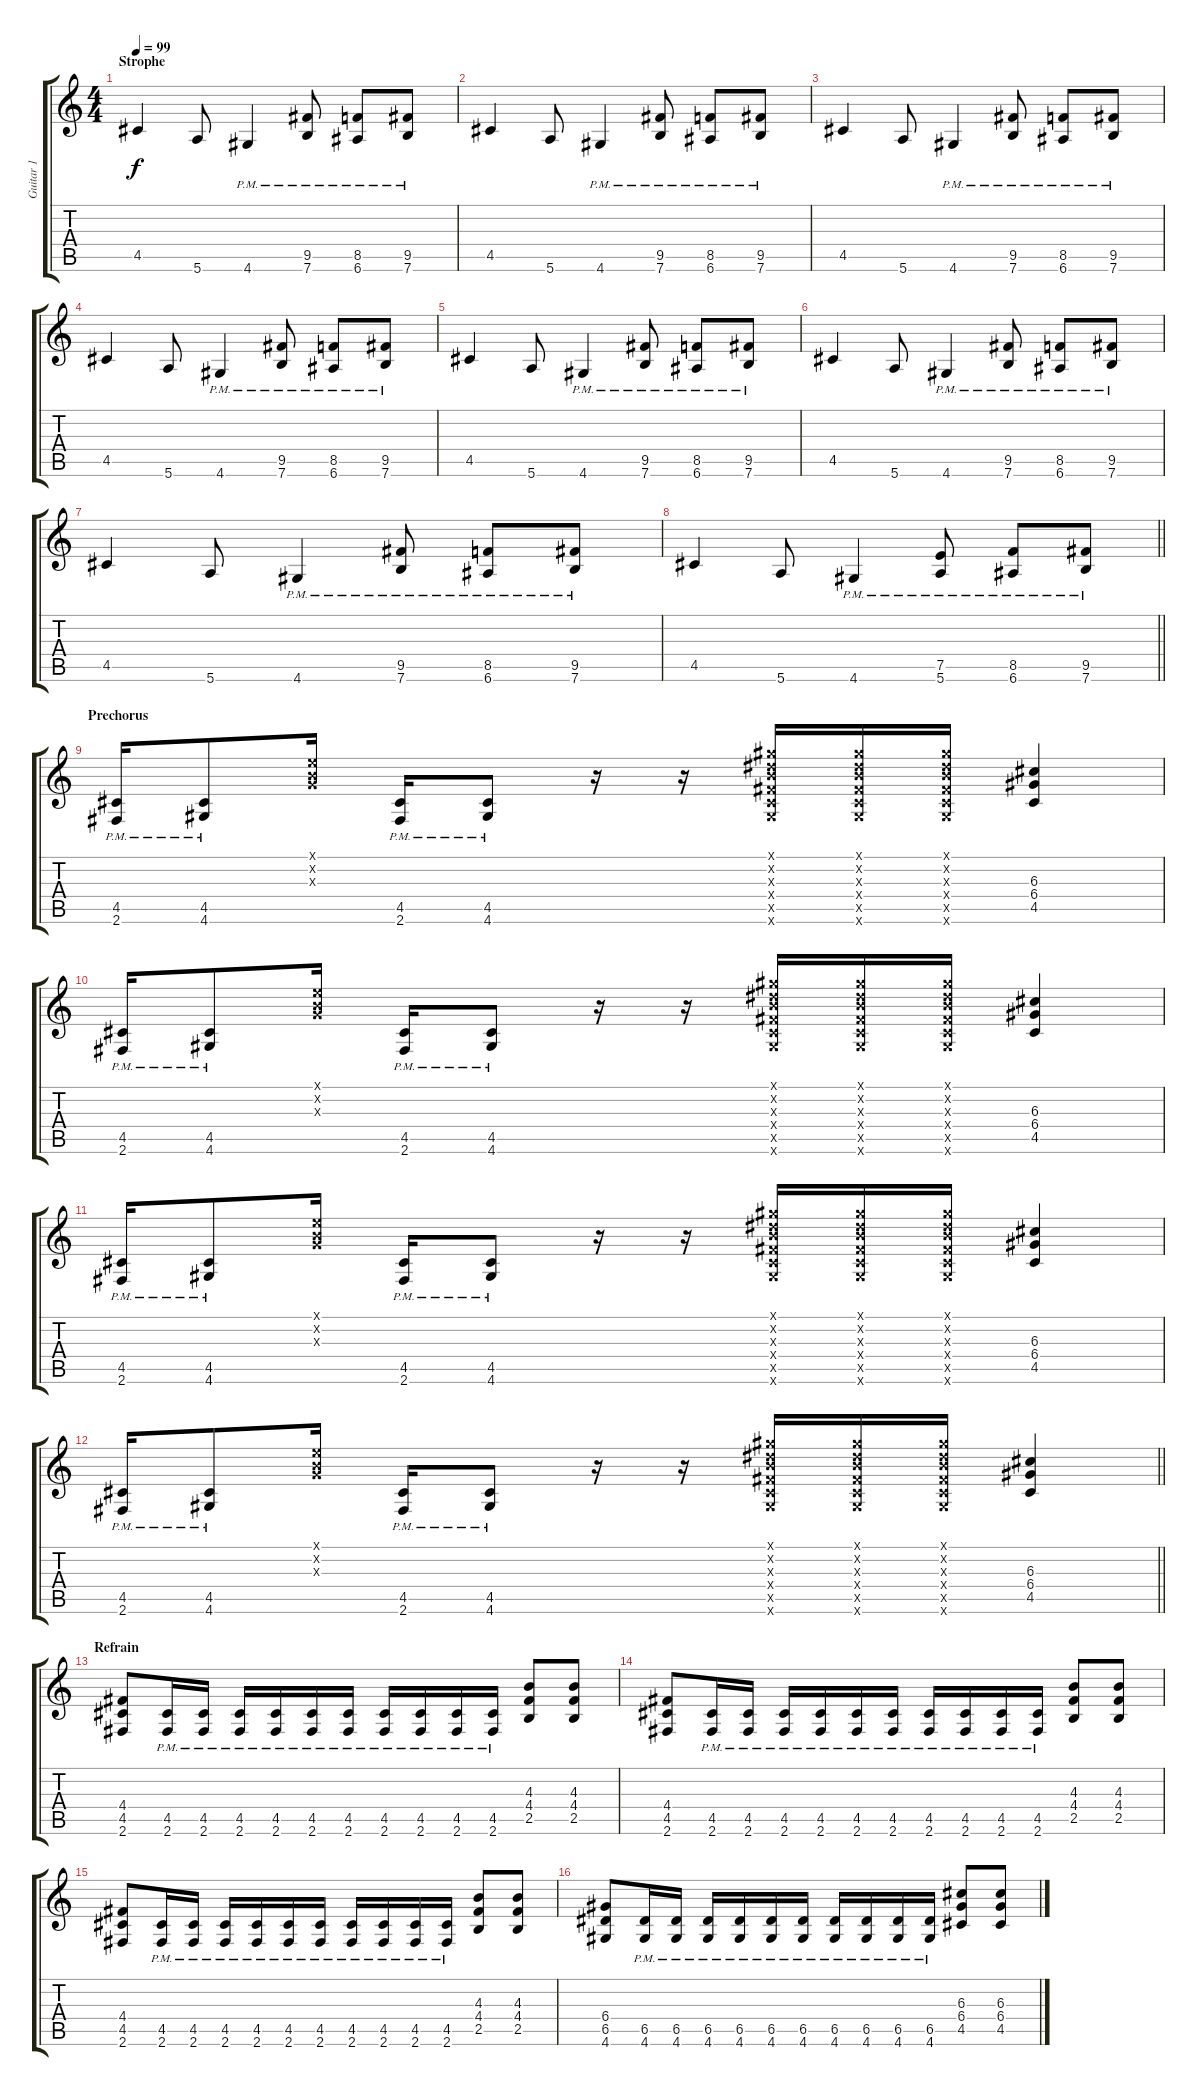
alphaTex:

\track ("Guitar 1" "Guitar 1") {instrument distortionguitar}
\staff {score tabs}
\tuning (E4 B3 G3 D3 A2 E2) {hide}
\ts (4 4)
\section ("" "Strophe")
\tempo 99
\clef g2
\ks c
4.5.4{dy f} 5.6.8 4.6{pm}.4 (9.5{pm} 7.6{pm}).8 (8.5{pm} 6.6{pm}).8 (9.5{pm} 7.6{pm}).8 |
4.5.4 5.6.8 4.6{pm}.4 (9.5{pm} 7.6{pm}).8 (8.5{pm} 6.6{pm}).8 (9.5{pm} 7.6{pm}).8 |
4.5.4 5.6.8 4.6{pm}.4 (9.5{pm} 7.6{pm}).8 (8.5{pm} 6.6{pm}).8 (9.5{pm} 7.6{pm}).8 |
4.5.4 5.6.8 4.6{pm}.4 (9.5{pm} 7.6{pm}).8 (8.5{pm} 6.6{pm}).8 (9.5{pm} 7.6{pm}).8 |
4.5.4 5.6.8 4.6{pm}.4 (9.5{pm} 7.6{pm}).8 (8.5{pm} 6.6{pm}).8 (9.5{pm} 7.6{pm}).8 |
4.5.4 5.6.8 4.6{pm}.4 (9.5{pm} 7.6{pm}).8 (8.5{pm} 6.6{pm}).8 (9.5{pm} 7.6{pm}).8 |
4.5.4 5.6.8 4.6{pm}.4 (9.5{pm} 7.6{pm}).8 (8.5{pm} 6.6{pm}).8 (9.5{pm} 7.6{pm}).8 |
\barLineRight lightlight
4.5.4 5.6.8 4.6{pm}.4 (7.5{pm} 5.6{pm}).8 (8.5{pm} 6.6{pm}).8 (9.5{pm} 7.6{pm}).8 |
\section ("" "Prechorus")
(4.5{pm} 2.6{pm}).16 (4.5{pm} 4.6{pm}).8 (0.1{x} 0.2{x} 0.3{x}).16 (4.5{pm} 2.6{pm}).16 (4.5{pm} 4.6{pm}).8 r.16 r.16 (4.1{x} 4.2{x} 4.3{x} 4.4{x} 4.5{x} 4.6{x}).16 (4.1{x} 4.2{x} 4.3{x} 4.4{x} 4.5{x} 4.6{x}).16 (4.1{x} 4.2{x} 4.3{x} 4.4{x} 4.5{x} 4.6{x}).16 (6.3 6.4 4.5).4 |
(4.5{pm} 2.6{pm}).16 (4.5{pm} 4.6{pm}).8 (0.1{x} 0.2{x} 0.3{x}).16 (4.5{pm} 2.6{pm}).16 (4.5{pm} 4.6{pm}).8 r.16 r.16 (4.1{x} 4.2{x} 4.3{x} 4.4{x} 4.5{x} 4.6{x}).16 (4.1{x} 4.2{x} 4.3{x} 4.4{x} 4.5{x} 4.6{x}).16 (4.1{x} 4.2{x} 4.3{x} 4.4{x} 4.5{x} 4.6{x}).16 (6.3 6.4 4.5).4 |
(4.5{pm} 2.6{pm}).16 (4.5{pm} 4.6{pm}).8 (0.1{x} 0.2{x} 0.3{x}).16 (4.5{pm} 2.6{pm}).16 (4.5{pm} 4.6{pm}).8 r.16 r.16 (4.1{x} 4.2{x} 4.3{x} 4.4{x} 4.5{x} 4.6{x}).16 (4.1{x} 4.2{x} 4.3{x} 4.4{x} 4.5{x} 4.6{x}).16 (4.1{x} 4.2{x} 4.3{x} 4.4{x} 4.5{x} 4.6{x}).16 (6.3 6.4 4.5).4 |
\barLineRight lightlight
(4.5{pm} 2.6{pm}).16 (4.5{pm} 4.6{pm}).8 (0.1{x} 0.2{x} 0.3{x}).16 (4.5{pm} 2.6{pm}).16 (4.5{pm} 4.6{pm}).8 r.16 r.16 (4.1{x} 4.2{x} 4.3{x} 4.4{x} 4.5{x} 4.6{x}).16 (4.1{x} 4.2{x} 4.3{x} 4.4{x} 4.5{x} 4.6{x}).16 (4.1{x} 4.2{x} 4.3{x} 4.4{x} 4.5{x} 4.6{x}).16 (6.3 6.4 4.5).4 |
\section ("" "Refrain")
(4.4 4.5 2.6).8 (4.5{pm} 2.6{pm}).16 (4.5{pm} 2.6{pm}).16 (4.5{pm} 2.6{pm}).16 (4.5{pm} 2.6{pm}).16 (4.5{pm} 2.6{pm}).16 (4.5{pm} 2.6{pm}).16 (4.5{pm} 2.6{pm}).16 (4.5{pm} 2.6{pm}).16 (4.5{pm} 2.6{pm}).16 (4.5{pm} 2.6{pm}).16 (4.3 4.4 2.5).8 (4.3 4.4 2.5).8 |
(4.4 4.5 2.6).8 (4.5{pm} 2.6{pm}).16 (4.5{pm} 2.6{pm}).16 (4.5{pm} 2.6{pm}).16 (4.5{pm} 2.6{pm}).16 (4.5{pm} 2.6{pm}).16 (4.5{pm} 2.6{pm}).16 (4.5{pm} 2.6{pm}).16 (4.5{pm} 2.6{pm}).16 (4.5{pm} 2.6{pm}).16 (4.5{pm} 2.6{pm}).16 (4.3 4.4 2.5).8 (4.3 4.4 2.5).8 |
(4.4 4.5 2.6).8 (4.5{pm} 2.6{pm}).16 (4.5{pm} 2.6{pm}).16 (4.5{pm} 2.6{pm}).16 (4.5{pm} 2.6{pm}).16 (4.5{pm} 2.6{pm}).16 (4.5{pm} 2.6{pm}).16 (4.5{pm} 2.6{pm}).16 (4.5{pm} 2.6{pm}).16 (4.5{pm} 2.6{pm}).16 (4.5{pm} 2.6{pm}).16 (4.3 4.4 2.5).8 (4.3 4.4 2.5).8 |
(6.4 6.5 4.6).8 (6.5{pm} 4.6{pm}).16 (6.5{pm} 4.6{pm}).16 (6.5{pm} 4.6{pm}).16 (6.5{pm} 4.6{pm}).16 (6.5{pm} 4.6{pm}).16 (6.5{pm} 4.6{pm}).16 (6.5{pm} 4.6{pm}).16 (6.5{pm} 4.6{pm}).16 (6.5{pm} 4.6{pm}).16 (6.5{pm} 4.6{pm}).16 (6.3 6.4 4.5).8 (6.3 6.4 4.5).8
